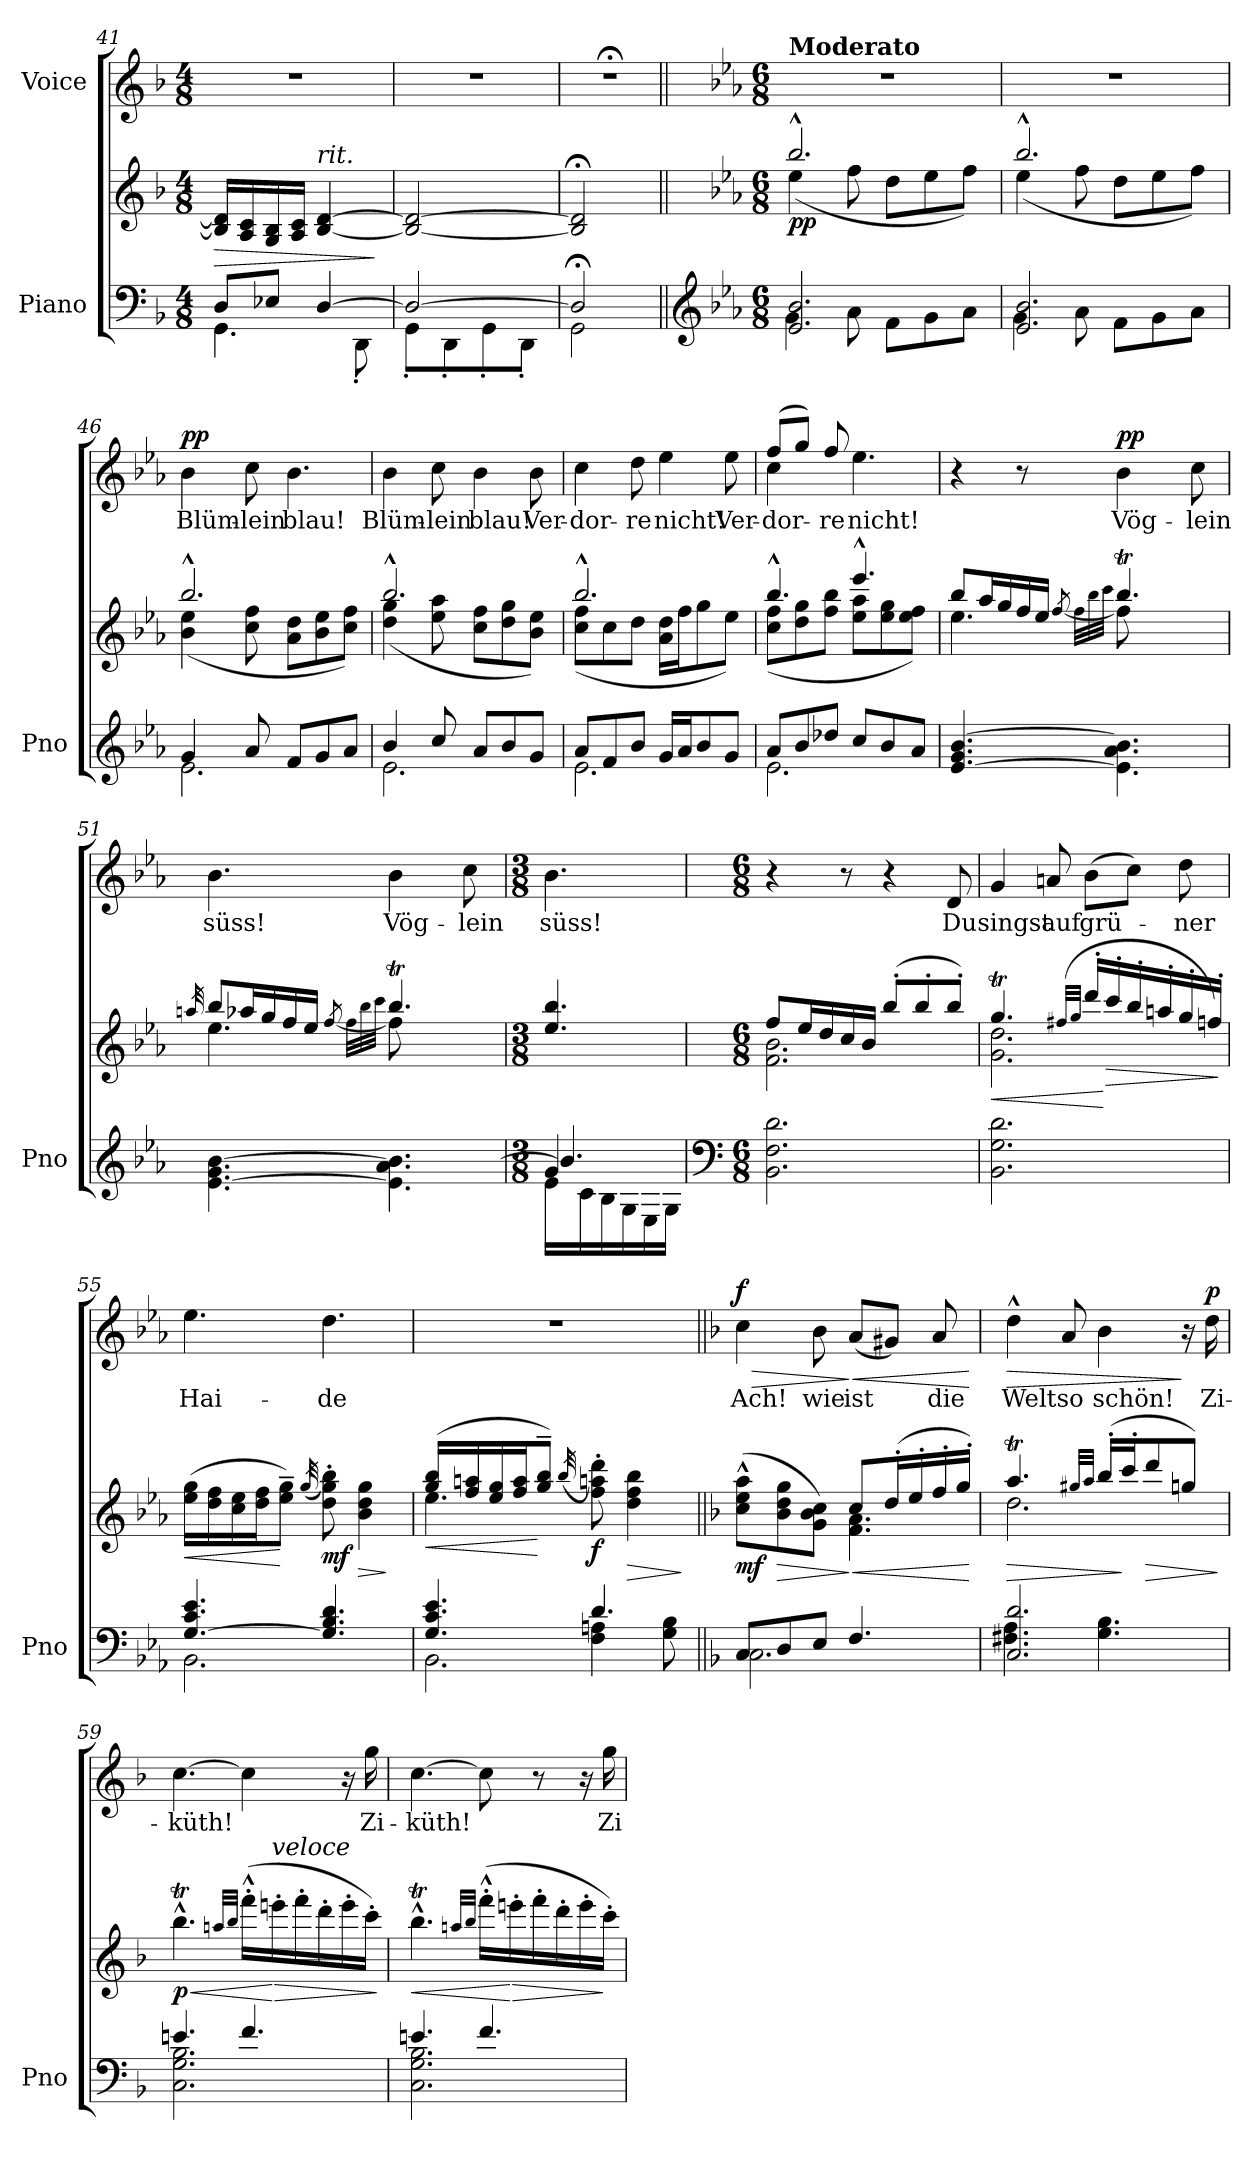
**kern	**kern	**dynam	**kern	**text	**dynam
*part2	*part2	*part2	*part1	*part1	*part1
*staff3	*staff2	*staff2/3	*staff1	*staff1	*staff1
*I"Piano	*	*	*I"Voice	*	*
*I'Pno	*	*	*	*	*
*clefF4	*clefG2	*	*clefG2	*	*
*k[b-]	*k[b-]	*	*k[b-]	*	*
*M4/8	*M4/8	*	*M4/8	*	*
=41	=41	=41	=41	=41	=41
*^	*	*	*	*	*
!	!	!	!LO:HP:b	!	!	!
8D/L	4.GG\	16B-/] 16d/]LL	>	2r	.	.
.	.	16A/ 16c/	.	.	.	.
8E-X/J	.	16G/ 16B-/	.	.	.	.
.	.	16A/ 16c/JJ	.	.	.	.
!	!	!LO:TX:i:t=rit.	!	!	!	!
[4D/	.	[4B-/ [4d/	.	.	.	.
.	8DD'\	.	.	.	.	.
*v	*v	*	*	*	*	*
.	.	]	.	.	.
=42	=42	=42	=42	=42	=42
*^	*	*	*	*	*
2D/_	8GG'\L	2B-/_ 2d/_	.	2r	.	.
.	8DD'\	.	.	.	.	.
.	8GG'\	.	.	.	.	.
.	8DD'\J	.	.	.	.	.
=43	=43	=43	=43	=43	=43	=43
2D;</]	2GG\	2B-/];< 2d/];<	.	2r;<	.	.
=44||	=44||	=44||	=44||	=44||	=44||	=44||
*clefG2	*	*	*	*	*	*
*k[b-e-a-]	*	*k[b-e-a-]	*	*k[b-e-a-]	*	*
*M6/8	*	*M6/8	*	*M6/8	*	*
*	*	*^	*	*	*	*
!	!	!	!	!	!LO:TX:a:B:t=Moderato	!	!
!	!	!	!	!LO:DY:b	!	!	!
2.e-/ 2.b-/	4g\	2.bb-^^/	(4ee-\	pp	2.r	.	.
.	8a-\	.	8ff\	.	.	.	.
.	8f\L	.	8dd\L	.	.	.	.
.	8g\	.	8ee-\	.	.	.	.
.	8a-\J	.	8ff\J)	.	.	.	.
=45	=45	=45	=45	=45	=45	=45	=45
2.e-/ 2.b-/	4g\	2.bb-^^/	(4ee-\	.	2.r	.	.
.	8a-\	.	8ff\	.	.	.	.
.	8f\L	.	8dd\L	.	.	.	.
.	8g\	.	8ee-\	.	.	.	.
.	8a-\J	.	8ff\J)	.	.	.	.
=46	=46	=46	=46	=46	=46	=46	=46
!	!	!	!	!	!	!	!LO:DY:b
4g/	2.e-\	2.bb-^^/	(4b-\ 4ee-\	.	4b-\	Blüm-	pp
8a-/	.	.	8cc\ 8ff\	.	8cc\	-lein	.
8f/L	.	.	8a-\ 8dd\L	.	4.b-\	blau!	.
8g/	.	.	8b-\ 8ee-\	.	.	.	.
8a-/J	.	.	8cc\ 8ff\J)	.	.	.	.
=47	=47	=47	=47	=47	=47	=47	=47
4b-/	2.e-\	2.bb-^^/	(4dd\ 4gg\	.	4b-\	Blüm-	.
8cc/	.	.	8ee-\ 8aa-\	.	8cc\	-lein	.
8a-/L	.	.	8cc\ 8ff\L	.	4b-\	blau!	.
8b-/	.	.	8dd\ 8gg\	.	.	.	.
8g/J	.	.	8b-\ 8ee-\J)	.	8b-\	Ver-	.
=48	=48	=48	=48	=48	=48	=48	=48
8a-/L	2.e-\	2.bb-^^/	(8cc\ 8ff\L	.	4cc\	-dor-	.
8f/	.	.	8cc\	.	.	.	.
8b-/J	.	.	8dd\J	.	8dd\	-re	.
16g/LL	.	.	16a-\ 16dd\LL	.	4ee-\	nicht!	.
16a-/J	.	.	16ff\J	.	.	.	.
8b-/	.	.	8gg\	.	.	.	.
8g/J	.	.	8ee-\J)	.	8ee-\	Ver-	.
=49	=49	=49	=49	=49	=49	=49	=49
*	*	*	*	*	*^	*	*
8a-/L	2.e-\	4.bb-^^/	(8cc\ 8ff\L	.	(8ff/L	4cc\	-dor-	.
8b-/	.	.	8dd\ 8gg\	.	8gg/J)	.	.	.
8dd-X/J	.	.	8ff\ 8bb-\J	.	8ff/	2ryy	-re	.
8cc/L	.	4.eee-^^/	8ee-\ 8aa-\L	.	4.ee-\	.	nicht!	.
8b-/	.	.	8ee-\ 8gg\	.	.	.	.	.
8a-/J	.	.	8ee-\ 8ff\J)	.	.	.	.	.
*	*	*	*	*	*v	*v	*	*
=50	=50	=50	=50	=50	=50	=50	=50
*	*^	*	*	*	*	*	*
2ryy	2.ryy	[4.e-/ 4.g/ [4.b-/	8bb-/L	4.ee-\	.	4r	.	.
.	.	.	16aa-/L	.	.	.	.	.
!	!	!	!	!	!LO:DY:b	!	!	!
!	!	!	!	!	!LO:DY:n=1:b	!	!	!
.	.	.	16gg/	.	other-dynamics pp	.	.	.
.	.	.	16ff/	.	.	8r	.	.
.	.	.	16ee-/JJ	.	.	.	.	.
.	.	.	32qff\LLL	.	.	.	.	.
.	.	.	32qbb-\	.	.	.	.	.
.	.	.	32qccc\JJJ	[8qff/	.	.	.	.
!	!	!	!	!	!	!	!	!LO:DY:b
.	.	4.e-\] 4.a-\ 4.b-\]	4.bb-T/	8ff\L]	.	4b-\	Vög-	pp
16ee-/L	.	.	.	4ryy	.	.	.	.
16ddn/	.	.	.	.	.	.	.	.
16cc/	.	.	.	.	.	8cc\	-lein	.
16b-/JJ	.	.	.	.	.	.	.	.
=51	=51	=51	=51	=51	=51	=51	=51	=51
.	.	.	32qaan/	.	.	.	.	.
2ryy	2.ryy	[4.e-\ 4.g\ [4.b-\	8bb-/L	4.ee-\	.	4.b-\	süss!	.
.	.	.	16aa-X/L	.	.	.	.	.
.	.	.	16gg/	.	.	.	.	.
.	.	.	16ff/	.	.	.	.	.
.	.	.	16ee-/JJ	.	.	.	.	.
.	.	.	32qff\LLL	.	.	.	.	.
.	.	.	32qbb-\	.	.	.	.	.
.	.	.	32qccc\JJJ	[8qff/	.	.	.	.
.	.	4.e-\] 4.a-\ 4.b-\]	4.bb-T/	8ff\L]	.	4b-\	Vög-	.
16ee-/L	.	.	.	4ryy	.	.	.	.
16dd/	.	.	.	.	.	.	.	.
16cc/	.	.	.	.	.	8cc\	-lein	.
[16b-/JJ	.	.	.	.	.	.	.	.
*	*	*	*v	*v	*	*	*	*
=52	=52	=52	=52	=52	=52	=52	=52
*M3/8	*	*	*M3/8	*	*M3/8	*	*
4g/	16e-\LL	4.b-/]	4.ee-/ 4.bb-/	.	4.b-\	süss!	.
.	16c\	.	.	.	.	.	.
.	16B-\	.	.	.	.	.	.
.	16G\	.	.	.	.	.	.
8ryy	16E-\	.	.	.	.	.	.
.	16G\JJ	.	.	.	.	.	.
*v	*v	*v	*	*	*	*	*
=53	=53	=53	=53	=53	=53
*clefF4	*	*	*	*	*
*M6/8	*M6/8	*	*M6/8	*	*
*	*^	*	*	*	*
2.BB-\ 2.F\ 2.d\	8ff/L	2.f\ 2.b-\	.	4r	.	.
.	16ee-/L	.	.	.	.	.
.	16dd/	.	.	.	.	.
.	16cc/	.	.	8r	.	.
.	16b-/JJ	.	.	.	.	.
.	(8bb-'/L	.	.	4r	.	.
.	8bb-'/	.	.	.	.	.
.	8bb-'/J)	.	.	8d/	Du	.
=54	=54	=54	=54	=54	=54	=54
!	!	!	!LO:HP:b	!	!	!
2.BB-\ 2.G\ 2.d\	4.ggt/	2.g\ 2.dd\	<	4g/	singst	.
.	.	.	.	8an/	auf	.
.	(32qff#X/LLL	.	.	.	.	.
.	32qgg/JJJ	.	.	.	.	.
.	16ddd'>/LL	.	.	(8b-\L	grü-	.
!	!	!	!LO:HP:n=1:b	!	!	!
.	16ccc'>/	.	[ >	.	.	.
.	16bb-'>/	.	.	8cc\J)	.	.
.	16aan'>/	.	.	.	.	.
.	16gg'>/	.	.	8dd\	-ner	.
.	16ffnTTT'>/JJ)	.	.	.	.	.
*	*v	*v	*	*	*	*
.	.	]	.	.	.
=55	=55	=55	=55	=55	=55
*^	*	*	*	*	*
!	!	!	!LO:HP:b	!	!	!
[4.G/ 4.c/ 4.e-/	2.BB-\	(16ee-\ 16gg\LL	<	4.ee-\	Hai-	.
.	.	16dd\ 16ff\	.	.	.	.
.	.	16cc\ 16ee-\	.	.	.	.
.	.	16dd\ 16ff\J	.	.	.	.
.	.	8ee-\~ 8gg\~J)	[	.	.	.
.	.	(32qgg/	.	.	.	.
!	!	!	!LO:DY:b	!	!	!
4.G/] 4.B-/ 4.d/	.	8dd\' 8gg\' 8bb-\')	mf	4.dd\	-de	.
!	!	!	!LO:HP:b	!	!	!
.	.	4b-\ 4dd\ 4gg\	>	.	.	.
*v	*v	*	*	*	*	*
.	.	]	.	.	.
=56	=56	=56	=56	=56	=56
*^	*	*	*	*	*
*	*^	*	*	*	*	*
!	!	!	!	!LO:HP:b	!	!	!
*	*	*	*^	*	*	*	*
4.G/ 4.c/ 4.e-/	2.BB-\	4.ryy	(16gg/ 16bb-/LL	4.ee-\	<	2.r	.	.
.	.	.	16ff/ 16aan/	.	.	.	.	.
.	.	.	16ee-/ 16gg/	.	.	.	.	.
.	.	.	16ff/ 16aa/J	.	.	.	.	.
.	.	.	8gg/~> 8bb-/~>J)	.	[	.	.	.
.	.	.	(32qbb-/	.	.	.	.	.
!	!	!	!	!	!LO:DY:b	!	!	!
4.d/	.	4F\ 4An\	8ff\'> 8aan\'> 8ddd\'>)	8ryy	f	.	.	.
!	!	!	!	!	!LO:HP:b	!	!	!
.	.	.	4dd\ 4ff\ 4bb-\	4ryy	>	.	.	.
.	.	8G\ 8B-\	.	.	.	.	.	.
*v	*v	*v	*	*	*	*	*	*
*	*v	*v	*	*	*	*
.	.	]	.	.	.
=57||	=57||	=57||	=57||	=57||	=57||
*k[b-]	*k[b-]	*	*k[b-]	*	*
*^	*^	*	*	*	*
!	!	!	!	!LO:DY:b	!	!	!LO:HP:b
!	!	!	!	!	!	!	!LO:DY:n=1:b
8C/L	2.C\	(8cc\^^ 8ee\^^ 8aa\^^L	4.ryy	mf	4cc\	Ach!	> f
!	!	!	!	!LO:HP:b	!	!	!
8D/	.	8b-\ 8dd\ 8gg\	.	>	.	.	.
8E/J	.	8g\ 8b-\ 8cc\J)	.	.	8b-\	wie	.
!	!	!	!	!LO:HP:n=1:b	!	!	!LO:HP:n=1:b
4.F/	.	8cc/L	4.f\ 4.a\	] <	(8a/L	ist	] <
.	.	(16dd'</L	.	.	8g#X/J)	.	.
.	.	16ee'</	.	.	.	.	.
.	.	16ff'</	.	.	8a/	die	.
.	.	16gg'</JJ)	.	.	.	.	.
*v	*v	*	*	*	*	*	*
*	*v	*v	*	*	*	*
.	.	[	.	.	[
=58	=58	=58	=58	=58	=58
*^	*	*	*	*	*
!	!	!	!LO:HP:b	!	!	!LO:HP:b
*	*	*^	*	*	*	*
2.C/ 2.d/	4.F#X\ 4.A\	4.aat/	2.dd\	>	4dd^^\	Welt	>
.	.	.	.	.	8a/	so	.
.	.	32qgg#X/LLL	.	.	.	.	.
.	.	32qaa/JJJ	.	.	.	.	.
.	4.G\ 4.B-\	(16bb-'>/LL	.	.	4b-\	schön!	.
.	.	16ccc'>/J	.	]	.	.	.
!	!	!	!	!LO:HP:b	!	!	!
.	.	8ddd/	.	>	.	.	.
.	.	8ggnTTT/J)	.	.	16r	.	]
!	!	!	!	!	!	!	!LO:DY:b
.	.	.	.	.	16dd\	Zi-	p
*v	*v	*	*	*	*	*	*
*	*v	*v	*	*	*	*
.	.	]	.	.	.
=59	=59	=59	=59	=59	=59
*^	*	*	*	*	*
!	!	!	!LO:HP:b	!	!	!
!	!	!	!LO:DY:n=1:b	!	!	!
4.en/	2.C\ 2.G\ 2.B-\	4.bb-T^^\	< p	[4.cc\	-küth!	.
.	.	32qaan/LLL	.	.	.	.
.	.	32qbb-/JJJ	.	.	.	.
4.f/	.	(16fff'^^\LL	.	4cc\]	.	.
!	!	!LO:TX:i:t=veloce	!	!	!	!
!	!	!	!LO:HP:n=1:b	!	!	!
.	.	16eeen'>\	[ >	.	.	.
.	.	16fff'>\	.	.	.	.
.	.	16ddd'>\	.	.	.	.
.	.	16eee'>\	.	16r	.	.
.	.	16cccTTT'>\JJ)	.	16gg\	Zi-	.
*v	*v	*	*	*	*	*
.	.	]	.	.	.
=60	=60	=60	=60	=60	=60
*^	*	*	*	*	*
!	!	!	!LO:HP:b	!	!	!
4.en/	2.C\ 2.G\ 2.B-\	4.bb-T^^\	<	[4.cc\	-küth!	.
.	.	32qaan/LLL	.	.	.	.
.	.	32qbb-/JJJ	.	.	.	.
4.f/	.	(16fff'^^\LL	.	8cc\]	.	.
!	!	!	!LO:HP:n=1:b	!	!	!
.	.	16eeen'>\	[ >	.	.	.
.	.	16fff'>\	.	8r	.	.
.	.	16ddd'>\	.	.	.	.
.	.	16eee'>\	.	16r	.	.
.	.	16cccTTT'>\JJ)	]	16gg\	Zi-	.
*v	*v	*	*	*	*	*
=	=	=	=	=	=
*-	*-	*-	*-	*-	*-
